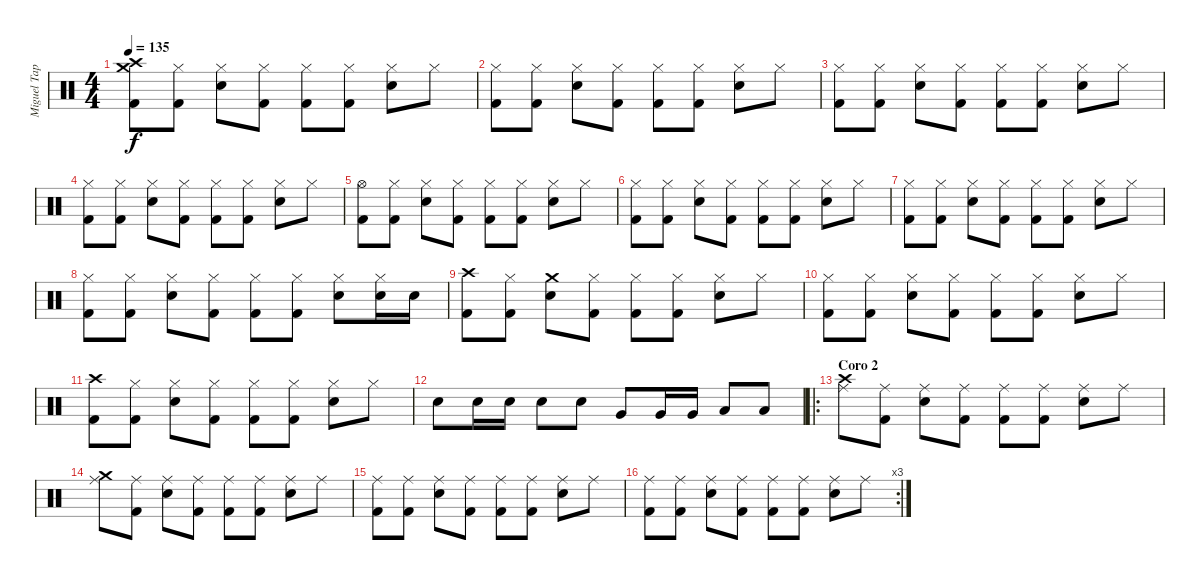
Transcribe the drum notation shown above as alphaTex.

\track ("Miguel Tapia" "Miguel Tap") {instrument percussion}
\staff {score}
\articulation defaults
\ts (4 4)
\tempo 135
\clef neutral
\ks c
("Kick (hit) 2" "Crash high (hit)" "Crash medium (hit)").8{dy f} ("Hi-Hat (closed)" "Kick (hit) 2").8 ("Hi-Hat (closed)" "Snare (hit) 2").8 ("Hi-Hat (closed)" "Kick (hit) 2").8 ("Hi-Hat (closed)" "Kick (hit) 2").8 ("Hi-Hat (closed)" "Kick (hit) 2").8 ("Hi-Hat (closed)" "Snare (hit) 2").8 "Hi-Hat (closed)".8 |
("Hi-Hat (closed)" "Kick (hit) 2").8 ("Hi-Hat (closed)" "Kick (hit) 2").8 ("Hi-Hat (closed)" "Snare (hit) 2").8 ("Hi-Hat (closed)" "Kick (hit) 2").8 ("Hi-Hat (closed)" "Kick (hit) 2").8 ("Hi-Hat (closed)" "Kick (hit) 2").8 ("Hi-Hat (closed)" "Snare (hit) 2").8 "Hi-Hat (closed)".8 |
("Hi-Hat (closed)" "Kick (hit) 2").8 ("Hi-Hat (closed)" "Kick (hit) 2").8 ("Hi-Hat (closed)" "Snare (hit) 2").8 ("Hi-Hat (closed)" "Kick (hit) 2").8 ("Hi-Hat (closed)" "Kick (hit) 2").8 ("Hi-Hat (closed)" "Kick (hit) 2").8 ("Hi-Hat (closed)" "Snare (hit) 2").8 "Hi-Hat (closed)".8 |
("Hi-Hat (closed)" "Kick (hit) 2").8 ("Hi-Hat (closed)" "Kick (hit) 2").8 ("Hi-Hat (closed)" "Snare (hit) 2").8 ("Hi-Hat (closed)" "Kick (hit) 2").8 ("Hi-Hat (closed)" "Kick (hit) 2").8 ("Hi-Hat (closed)" "Kick (hit) 2").8 ("Hi-Hat (closed)" "Snare (hit) 2").8 "Hi-Hat (closed)".8 |
("Hi-Hat (open)" "Kick (hit) 2").8 ("Hi-Hat (closed)" "Kick (hit) 2").8 ("Hi-Hat (closed)" "Snare (hit) 2").8 ("Hi-Hat (closed)" "Kick (hit) 2").8 ("Hi-Hat (closed)" "Kick (hit) 2").8 ("Hi-Hat (closed)" "Kick (hit) 2").8 ("Hi-Hat (closed)" "Snare (hit) 2").8 "Hi-Hat (closed)".8 |
("Hi-Hat (closed)" "Kick (hit) 2").8 ("Hi-Hat (closed)" "Kick (hit) 2").8 ("Hi-Hat (closed)" "Snare (hit) 2").8 ("Hi-Hat (closed)" "Kick (hit) 2").8 ("Hi-Hat (closed)" "Kick (hit) 2").8 ("Hi-Hat (closed)" "Kick (hit) 2").8 ("Hi-Hat (closed)" "Snare (hit) 2").8 "Hi-Hat (closed)".8 |
("Hi-Hat (closed)" "Kick (hit) 2").8 ("Hi-Hat (closed)" "Kick (hit) 2").8 ("Hi-Hat (closed)" "Snare (hit) 2").8 ("Hi-Hat (closed)" "Kick (hit) 2").8 ("Hi-Hat (closed)" "Kick (hit) 2").8 ("Hi-Hat (closed)" "Kick (hit) 2").8 ("Hi-Hat (closed)" "Snare (hit) 2").8 "Hi-Hat (closed)".8 |
("Hi-Hat (closed)" "Kick (hit) 2").8 ("Hi-Hat (closed)" "Kick (hit) 2").8 ("Hi-Hat (closed)" "Snare (hit) 2").8 ("Hi-Hat (closed)" "Kick (hit) 2").8 ("Hi-Hat (closed)" "Kick (hit) 2").8 ("Hi-Hat (closed)" "Kick (hit) 2").8 ("Hi-Hat (closed)" "Snare (hit) 2").8 ("Hi-Hat (closed)" "Snare (hit) 2").16 "Snare (hit) 2".16 |
("Crash high (hit)" "Kick (hit) 2").8 ("Hi-Hat (closed)" "Kick (hit) 2").8 ("Crash medium (hit)" "Snare (hit) 2").8 ("Hi-Hat (closed)" "Kick (hit) 2").8 ("Hi-Hat (closed)" "Kick (hit) 2").8 ("Hi-Hat (closed)" "Kick (hit) 2").8 ("Hi-Hat (closed)" "Snare (hit) 2").8 "Hi-Hat (closed)".8 |
("Hi-Hat (closed)" "Kick (hit) 2").8 ("Hi-Hat (closed)" "Kick (hit) 2").8 ("Hi-Hat (closed)" "Snare (hit) 2").8 ("Hi-Hat (closed)" "Kick (hit) 2").8 ("Hi-Hat (closed)" "Kick (hit) 2").8 ("Hi-Hat (closed)" "Kick (hit) 2").8 ("Hi-Hat (closed)" "Snare (hit) 2").8 "Hi-Hat (closed)".8 |
("Crash high (hit)" "Kick (hit) 2").8 ("Hi-Hat (closed)" "Kick (hit) 2").8 ("Hi-Hat (closed)" "Snare (hit) 2").8 ("Hi-Hat (closed)" "Kick (hit) 2").8 ("Hi-Hat (closed)" "Kick (hit) 2").8 ("Hi-Hat (closed)" "Kick (hit) 2").8 ("Hi-Hat (closed)" "Snare (hit) 2").8 "Hi-Hat (closed)".8 |
"Snare (hit) 2".8 "Snare (hit) 2".16 "Snare (hit) 2".16 "Snare (hit) 2".8 "Snare (hit) 2".8 "Very Low Tom (hit)".8 "Very Low Tom (hit)".16 "Very Low Tom (hit)".16 "Low Floor Tom (hit)".8 "Low Floor Tom (hit)".8 |
\ro
\section ("" "Coro 2")
("Ride (middle)" "Crash high (hit)").8 ("Ride (middle)" "Kick (hit) 2").8 ("Ride (middle)" "Snare (hit) 2").8 ("Ride (middle)" "Kick (hit) 2").8 ("Ride (middle)" "Kick (hit) 2").8 ("Ride (middle)" "Kick (hit) 2").8 ("Ride (middle)" "Snare (hit) 2").8 "Ride (middle)".8 |
("Ride (middle)" "Crash medium (hit)").8 ("Ride (middle)" "Kick (hit) 2").8 ("Ride (middle)" "Snare (hit) 2").8 ("Ride (middle)" "Kick (hit) 2").8 ("Ride (middle)" "Kick (hit) 2").8 ("Ride (middle)" "Kick (hit) 2").8 ("Ride (middle)" "Snare (hit) 2").8 "Ride (middle)".8 |
("Ride (middle)" "Kick (hit) 2").8 ("Ride (middle)" "Kick (hit) 2").8 ("Ride (middle)" "Snare (hit) 2").8 ("Ride (middle)" "Kick (hit) 2").8 ("Ride (middle)" "Kick (hit) 2").8 ("Ride (middle)" "Kick (hit) 2").8 ("Ride (middle)" "Snare (hit) 2").8 "Ride (middle)".8 |
\rc 3
("Ride (middle)" "Kick (hit) 2").8 ("Ride (middle)" "Kick (hit) 2").8 ("Ride (middle)" "Snare (hit) 2").8 ("Ride (middle)" "Kick (hit) 2").8 ("Ride (middle)" "Kick (hit) 2").8 ("Ride (middle)" "Kick (hit) 2").8 ("Ride (middle)" "Snare (hit) 2").8 "Ride (middle)".8
